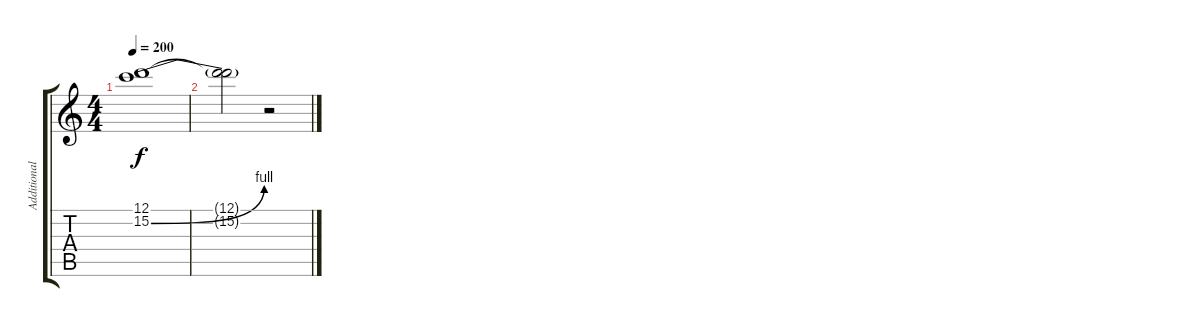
\track ("Additional Guitar" "Additional") {instrument distortionguitar}
\staff {score tabs}
\tuning (D4 A3 F3 C3 G2 D2) {hide}
\ts (4 4)
\tempo 200
\clef g2
\ks c
(12.1 15.2{be (bend 0 0 60 4)}).1{dy f volume 8} |
(12.1{t} 15.2{t}).2 r.2
